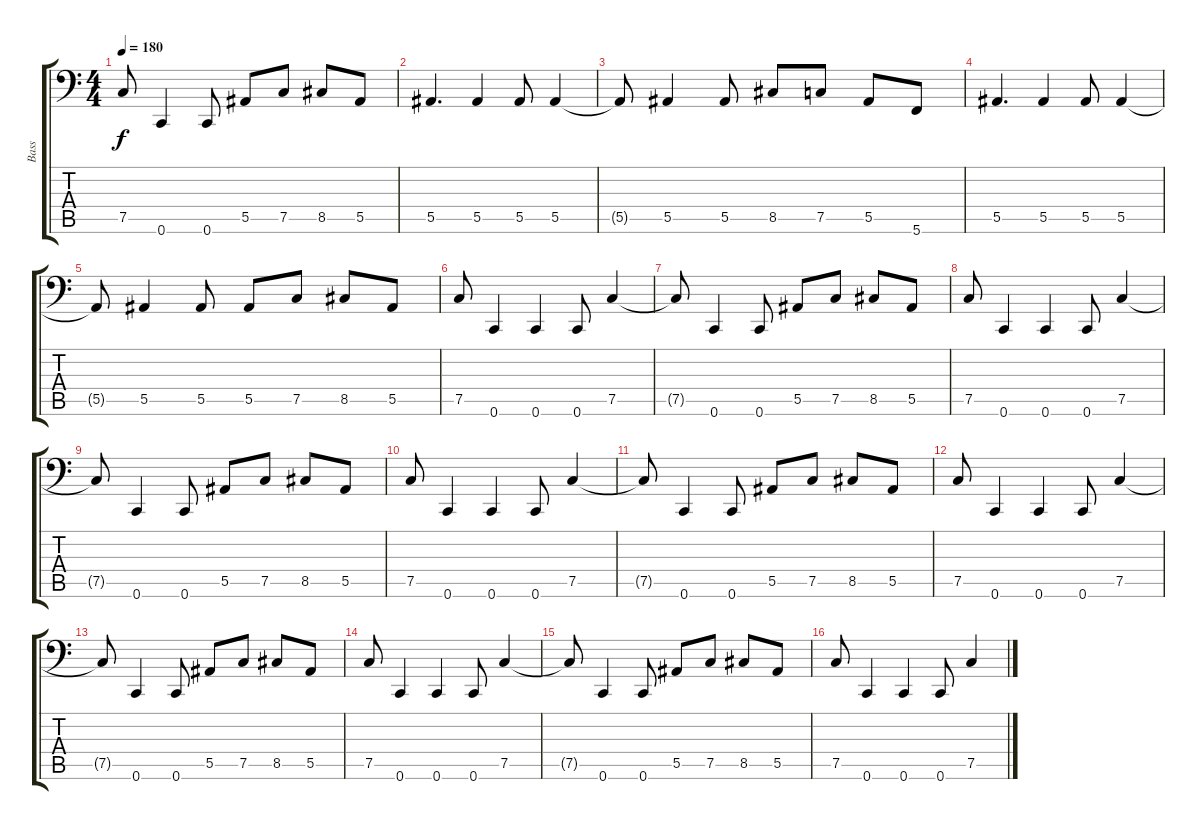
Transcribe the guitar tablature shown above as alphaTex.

\track ("Bass" "Bass") {instrument electricbassfinger}
\staff {score tabs}
\tuning (C3 G2 Eb2 Bb1 F1 C1) {hide}
\ts (4 4)
\tempo 180
\clef f4
\ks c
7.5{t}.8{dy f} 0.6.4 0.6.8 5.5.8 7.5.8 8.5.8 5.5.8 |
5.5.4{d} 5.5.4 5.5.8 5.5.4 |
5.5{t}.8 5.5.4 5.5.8 8.5.8 7.5.8 5.5.8 5.6.8 |
5.5.4{d} 5.5.4 5.5.8 5.5.4 |
5.5{t}.8 5.5.4 5.5.8 5.5.8 7.5.8 8.5.8 5.5.8 |
7.5.8 0.6.4 0.6.4 0.6.8 7.5.4 |
7.5{t}.8 0.6.4 0.6.8 5.5.8 7.5.8 8.5.8 5.5.8 |
7.5.8 0.6.4 0.6.4 0.6.8 7.5.4 |
7.5{t}.8 0.6.4 0.6.8 5.5.8 7.5.8 8.5.8 5.5.8 |
7.5.8 0.6.4 0.6.4 0.6.8 7.5.4 |
7.5{t}.8 0.6.4 0.6.8 5.5.8 7.5.8 8.5.8 5.5.8 |
7.5.8 0.6.4 0.6.4 0.6.8 7.5.4 |
7.5{t}.8 0.6.4 0.6.8 5.5.8 7.5.8 8.5.8 5.5.8 |
7.5.8 0.6.4 0.6.4 0.6.8 7.5.4 |
7.5{t}.8 0.6.4 0.6.8 5.5.8 7.5.8 8.5.8 5.5.8 |
7.5.8 0.6.4 0.6.4 0.6.8 7.5.4
